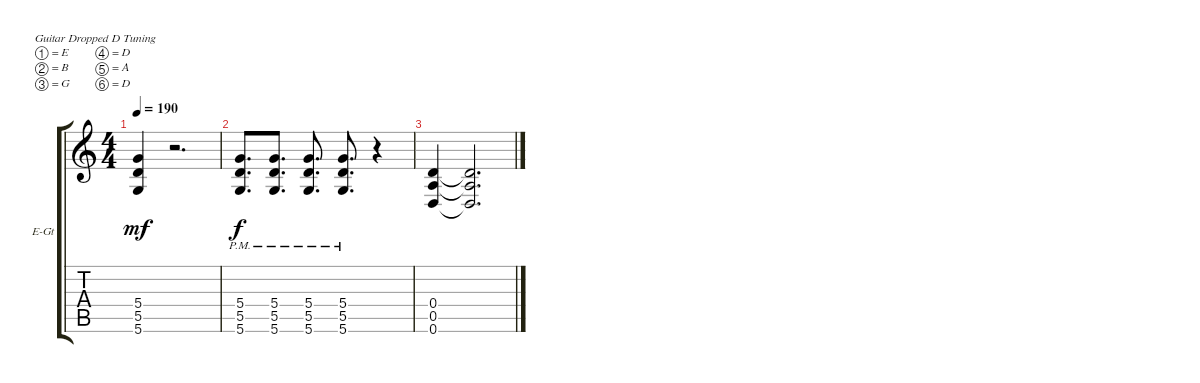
\bracketExtendMode groupsimilarinstruments
\firstSystemTrackNameOrientation horizontal
\otherSystemsTrackNameOrientation horizontal
\track ("Jack " "E-Gt") {instrument distortionguitar}
\staff {score tabs}
\tuning (E4 B3 G3 D3 A2 D2)
\ts (4 4)
\tempo 190
\clef g2
\ks c
(5.4{t} 5.5{t} 5.6{t}).4{dy mf} r.2{d} |
(5.5{pm} 5.6{pm} 5.4).8{d dy f} (5.5{pm} 5.6{pm} 5.4).8{d} (5.5{pm} 5.6{pm} 5.4).8{d} (5.5{pm} 5.6{pm} 5.4).8{d} r.4 |
(0.6 0.5 0.4).4 (0.4{t} 0.5{t} 0.6{t}).2{d}
